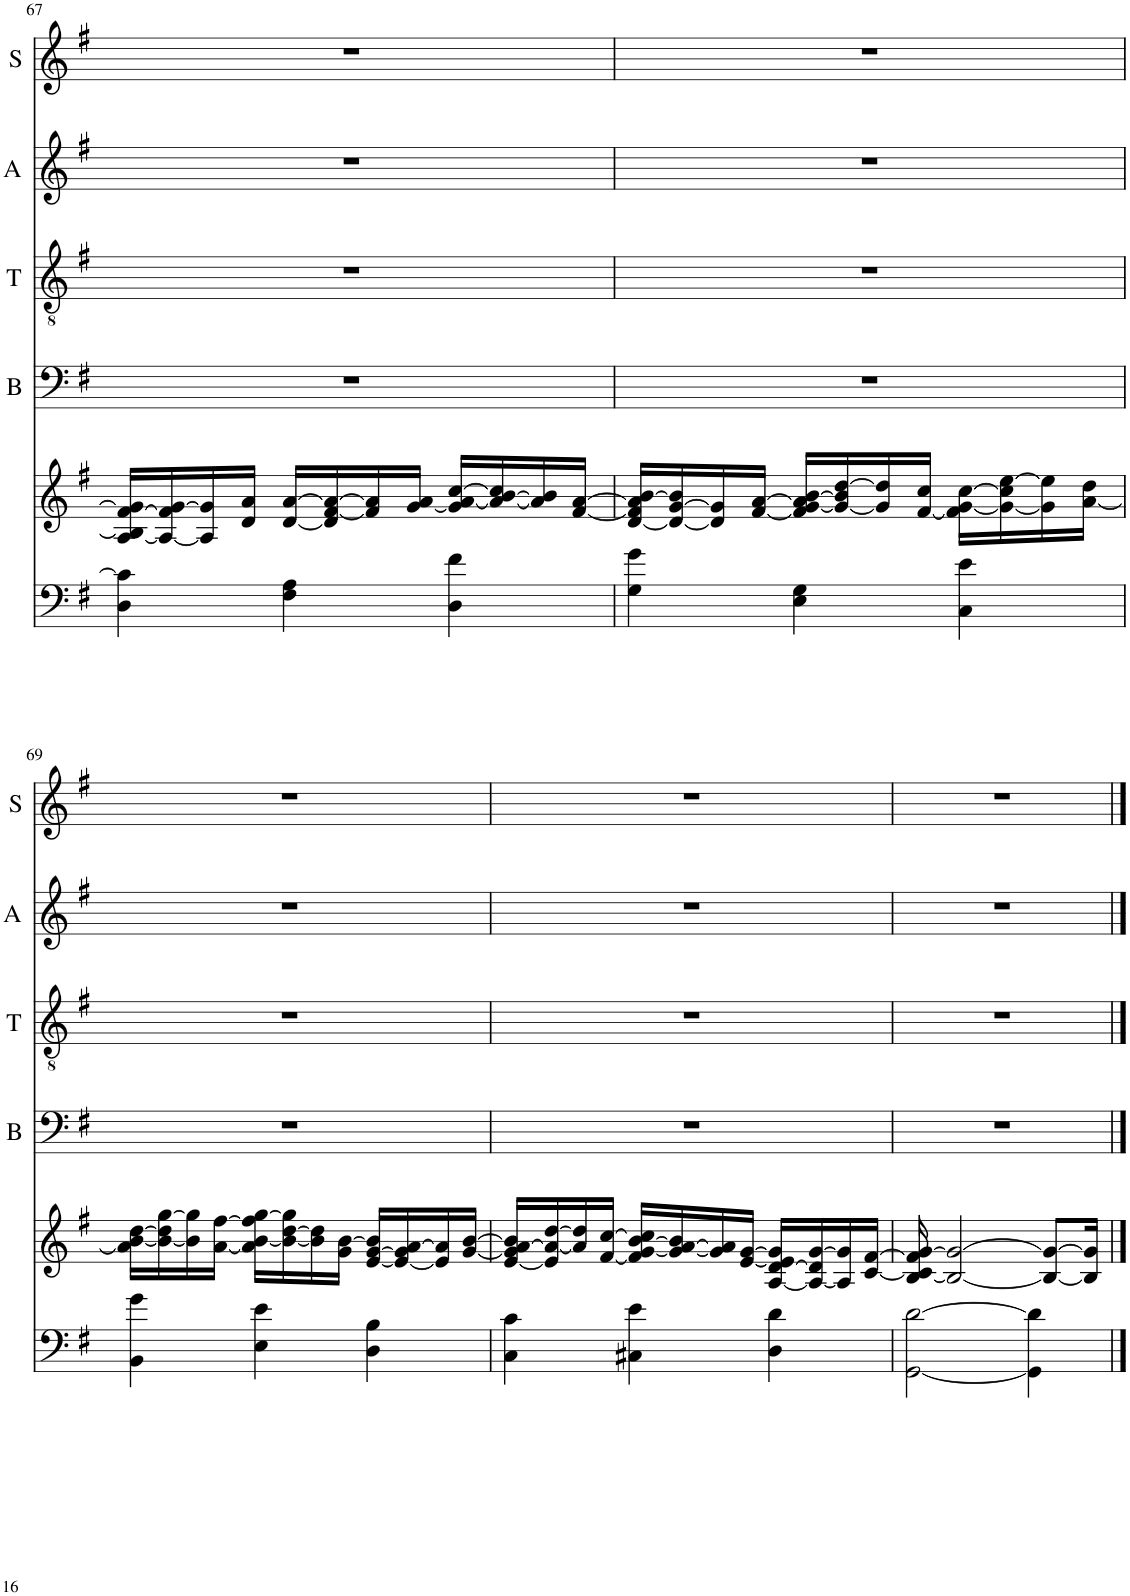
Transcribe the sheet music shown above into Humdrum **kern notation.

**kern	**kern	**kern	**kern	**kern	**kern
*part6	*part5	*part4	*part3	*part2	*part1
*staff6	*staff5	*staff4	*staff3	*staff2	*staff1
*I"two	*I"one	*I"B	*I"T	*I"A	*I"S
*	*	*I'B	*I'T	*I'A	*I'S
!!LO:PB:g=z
*clefF4	*clefG2	*clefF4	*clefGv2	*clefG2	*clefG2
*k[f#]	*k[f#]	*k[f#]	*k[f#]	*k[f#]	*k[f#]
*M3/4	*M3/4	*M3/4	*M3/4	*M3/4	*M3/4
=67	=67	=67	=67	=67	=67
4D\ 4c\]	[16A/ 16B/] [16f#/ 16g/]LL	2.r	2.r	2.r	2.r
.	16A/_ 16f#/] [16g/	.	.	.	.
.	16A/] 16g/]	.	.	.	.
.	16d/ 16a/JJ	.	.	.	.
4F#\ 4A\	[16d/ [16a/LL	.	.	.	.
.	16d/] [16f#/ 16a/_	.	.	.	.
.	16f#/] 16a/]	.	.	.	.
.	[16g/ 16a/JJ	.	.	.	.
4D\ 4f#\	16g/] [16a/ [16cc/LL	.	.	.	.
.	16a/_ [16b/ 16cc/]	.	.	.	.
.	16a/] 16b/]	.	.	.	.
.	[16f#/ [16a/JJ	.	.	.	.
=68	=68	=68	=68	=68	=68
4G\ 4g\	[16d/ 16f#/] 16a/] [16b/LL	2.r	2.r	2.r	2.r
.	16d/_ [16g/ 16b/]	.	.	.	.
.	16d/] 16g/]	.	.	.	.
.	[16f#/ [16a/JJ	.	.	.	.
4E\ 4G\	16f#/] [16g/ 16a/] [16b/LL	.	.	.	.
.	16g/_ 16b/] [16dd/	.	.	.	.
.	16g/] 16dd/]	.	.	.	.
.	[16f#/ 16cc/JJ	.	.	.	.
4C\ 4e\	16f#\] [16g\ [16cc\LL	.	.	.	.
.	16g\_ 16cc\] [16ee\	.	.	.	.
.	16g\] 16ee\]	.	.	.	.
.	[16a\ 16dd\JJ	.	.	.	.
!!LO:LB:g=z
=69	=69	=69	=69	=69	=69
4BB\ 4g\	16a\] [16b\ [16dd\LL	2.r	2.r	2.r	2.r
.	16b\_ 16dd\] [16gg\	.	.	.	.
.	16b\] 16gg\]	.	.	.	.
.	[16a\ [16ff#\JJ	.	.	.	.
4E\ 4e\	16a\] [16b\ 16ff#\] [16gg\LL	.	.	.	.
.	16b\_ [16dd\ 16gg\]	.	.	.	.
.	16b\] 16dd\]	.	.	.	.
.	16g\ [16b\JJ	.	.	.	.
4D\ 4B\	[16e/ [16g/ 16b/]LL	.	.	.	.
.	16e/_ 16g/] [16a/	.	.	.	.
.	16e/] 16a/]	.	.	.	.
.	[16g/ [16b/JJ	.	.	.	.
=70	=70	=70	=70	=70	=70
4C\ 4c\	[16e/ 16g/] [16a/ 16b/]LL	2.r	2.r	2.r	2.r
.	16e/] 16a/_ [16dd/	.	.	.	.
.	16a/] 16dd/]	.	.	.	.
.	[16f#/ [16cc/JJ	.	.	.	.
4C#X\ 4e\	16f#/] [16g/ [16b/ 16cc/]LL	.	.	.	.
.	16g/_ [16a/ 16b/]	.	.	.	.
.	16g/] 16a/]	.	.	.	.
.	[16e/ [16g/JJ	.	.	.	.
4D\ 4d\	[16A/ [16d/ 16e/] 16g/]LL	.	.	.	.
.	16A/_ 16d/] [16g/	.	.	.	.
.	16A/] 16g/]	.	.	.	.
.	[16c/ [16f#/JJ	.	.	.	.
=71	=71	=71	=71	=71	=71
[2GG\ [2d\	[16B/ 16c/] 16f#/] [16g/	2.r	2.r	2.r	2.r
.	2B/_ 2g/_	.	.	.	.
4GG\] 4d\]	.	.	.	.	.
.	8B/_ 8g/_L	.	.	.	.
.	16B/] 16g/]Jk	.	.	.	.
==	==	==	==	==	==
*-	*-	*-	*-	*-	*-
